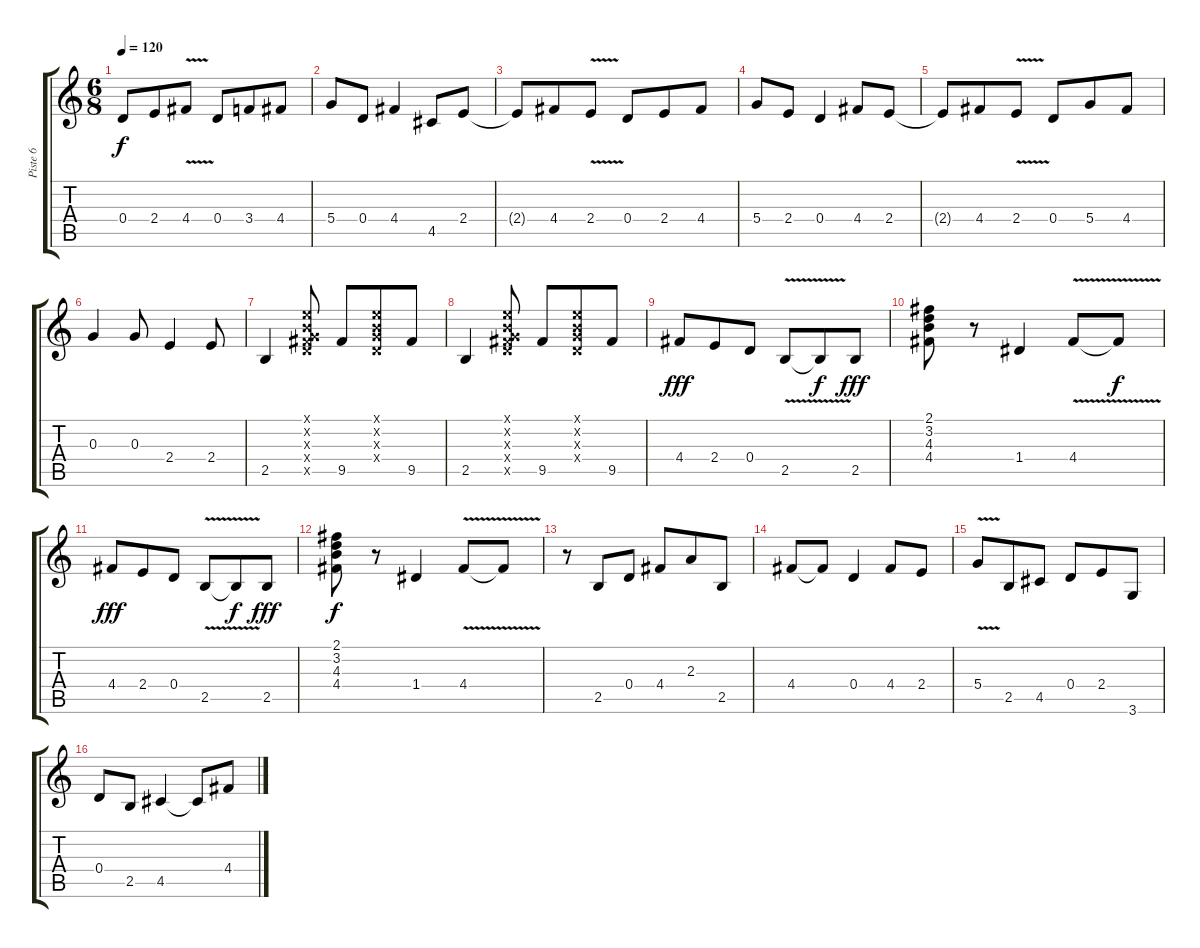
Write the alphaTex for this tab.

\track ("Piste 6" "Piste 6") {instrument overdrivenguitar}
\staff {score tabs}
\tuning (E4 B3 G3 D3 A2 E2) {hide}
\ts (6 8)
\tempo 120
\clef g2
\ks c
0.4.8{dy f} 2.4.8 4.4{v}.8 0.4.8 3.4.8 4.4.8 |
5.4.8 0.4.8 4.4.4 4.5.8 2.4.8 |
2.4{t}.8 4.4.8 2.4{v}.8 0.4.8 2.4.8 4.4.8 |
5.4.8 2.4.8 0.4.4 4.4.8 2.4.8 |
2.4{t}.8 4.4.8 2.4{v}.8 0.4.8 5.4.8 4.4.8 |
0.3.4 0.3.8 2.4.4 2.4.8 |
2.5.4 (0.1{x} 0.2{x} 0.3{x} 0.4{x} 9.5{x}).8 9.5.8 (0.1{x} 0.2{x} 0.3{x} 0.4{x}).8 9.5.8 |
2.5.4 (0.1{x} 0.2{x} 0.3{x} 0.4{x} 9.5{x}).8 9.5.8 (0.1{x} 0.2{x} 0.3{x} 0.4{x}).8 9.5.8 |
4.4.8{dy fff} 2.4.8 0.4.8 2.5{v}.8 2.5{v t}.8{dy f} 2.5.8{dy fff} |
(2.1 3.2 4.3 4.4).8 r.8 1.4.4 4.4{v}.8 4.4{v t}.8{dy f} |
4.4.8{dy fff} 2.4.8 0.4.8 2.5{v}.8 2.5{v t}.8{dy f} 2.5.8{dy fff} |
(2.1 3.2 4.3 4.4).8{dy f} r.8 1.4.4 4.4{v}.8 4.4{v t}.8 |
r.8 2.5.8 0.4.8 4.4.8 2.3.8 2.5.8 |
4.4.8 4.4{t}.8 0.4.4 4.4.8 2.4.8 |
5.4{v}.8 2.5.8 4.5.8 0.4.8 2.4.8 3.6.8 |
0.4.8 2.5.8 4.5.4 4.5{t}.8 4.4.8
